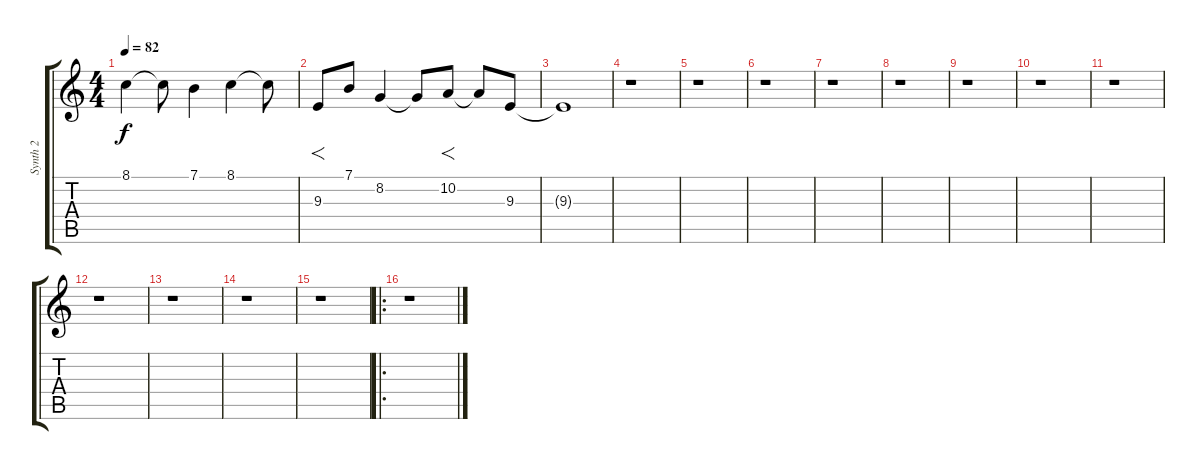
\track ("Synth 2" "Synth 2") {instrument churchorgan}
\staff {score tabs}
\tuning (E4 B3 G3 D3 A2 E2) {hide}
\ts (4 4)
\tempo 82
\clef g2
\ks c
8.1.4{dy f} 8.1{t}.8 7.1.4 8.1.4 8.1{t}.8 |
9.3.8{f} 7.1.8 8.2.4 8.2{t}.8 10.2.8{f} 10.2{t}.8 9.3.8 |
9.3{t}.1 |
r.1 |
r.1 |
r.1 |
r.1 |
r.1 |
r.1 |
r.1 |
r.1 |
r.1 |
r.1 |
r.1 |
r.1 |
\ro
r.1
